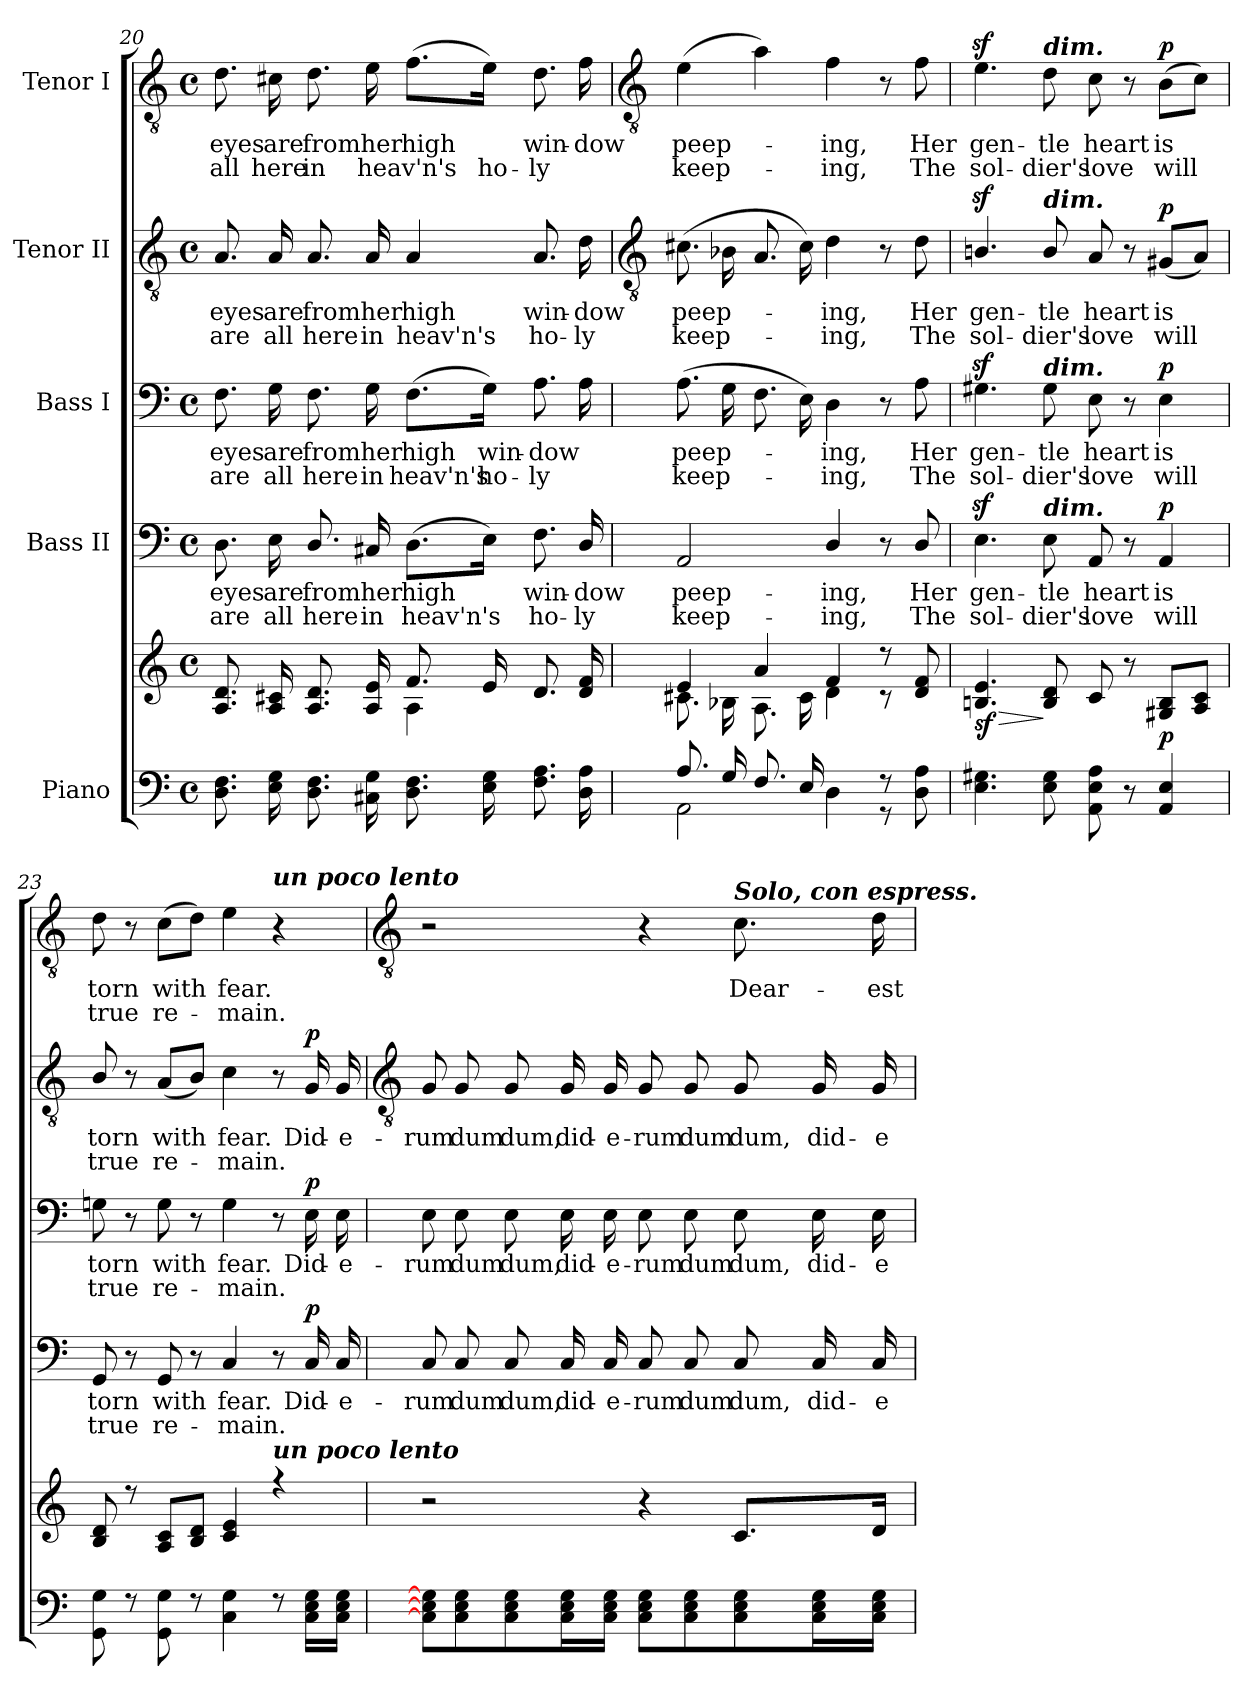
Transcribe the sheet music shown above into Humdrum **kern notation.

**kern	**kern	**dynam	**kern	**text	**text	**dynam	**kern	**text	**text	**dynam	**kern	**text	**text	**dynam	**kern	**text	**text	**dynam
*part5	*part5	*part5	*part4	*part4	*part4	*part4	*part3	*part3	*part3	*part3	*part2	*part2	*part2	*part2	*part1	*part1	*part1	*part1
*staff6	*staff5	*staff5/6	*staff4	*staff4	*staff4	*staff4	*staff3	*staff3	*staff3	*staff3	*staff2	*staff2	*staff2	*staff2	*staff1	*staff1	*staff1	*staff1
*I"Piano	*	*	*I"Bass II	*	*	*	*I"Bass I	*	*	*	*I"Tenor II	*	*	*	*I"Tenor I	*	*	*
*clefF4	*clefG2	*	*clefF4	*	*	*	*clefF4	*	*	*	*clefGv2	*	*	*	*clefGv2	*	*	*
*k[]	*k[]	*	*k[]	*	*	*	*k[]	*	*	*	*k[]	*	*	*	*k[]	*	*	*
*C:	*C:	*	*C:	*	*	*	*C:	*	*	*	*C:	*	*	*	*C:	*	*	*
*M4/4	*M4/4	*	*M4/4	*	*	*	*M4/4	*	*	*	*M4/4	*	*	*	*M4/4	*	*	*
*met(c)	*met(c)	*	*met(c)	*	*	*	*met(c)	*	*	*	*met(c)	*	*	*	*met(c)	*	*	*
=20	=20	=20	=20	=20	=20	=20	=20	=20	=20	=20	=20	=20	=20	=20	=20	=20	=20	=20
*^	*^	*	*	*	*	*	*	*	*	*	*	*	*	*	*	*	*	*
!	!	!	!	!	!	!LO:LY:b	!LO:LY:b	!	!	!LO:LY:b	!LO:LY:b	!	!	!LO:LY:b	!LO:LY:b	!	!	!LO:LY:b	!LO:LY:b	!
8.D\ 8.F\L	2ryy	8.A/ 8.d/L	2ryy	.	8.D	eyes	are	.	8.F	eyes	are	.	8.A	eyes	are	.	8.d	eyes	all	.
!	!	!	!	!	!	!LO:LY:b	!LO:LY:b	!	!	!LO:LY:b	!LO:LY:b	!	!	!LO:LY:b	!LO:LY:b	!	!	!LO:LY:b	!LO:LY:b	!
16E\ 16G\L	.	16A/ 16c#X/L	.	.	16E	are	all	.	16G	are	all	.	16A	are	all	.	16c#X	are	here	.
!	!	!	!	!	!	!LO:LY:b	!LO:LY:b	!	!	!LO:LY:b	!LO:LY:b	!	!	!LO:LY:b	!LO:LY:b	!	!	!LO:LY:b	!LO:LY:b	!
8.D\ 8.F\	.	8.A/ 8.d/	.	.	8.D/	from	here	.	8.F	from	here	.	8.A	from	here	.	8.d	from	in	.
!	!	!	!	!	!	!LO:LY:b	!LO:LY:b	!	!	!LO:LY:b	!LO:LY:b	!	!	!LO:LY:b	!LO:LY:b	!	!	!LO:LY:b	!LO:LY:b	!
16C#X\ 16G\J	.	16A/ 16e/J	.	.	16C#X	her	in	.	16G	her	in	.	16A	her	in	.	16e	her	heav'n's	.
!	!	!	!	!	!	!LO:LY:b	!LO:LY:b	!	!	!LO:LY:b	!LO:LY:b	!	!	!LO:LY:b	!LO:LY:b	!	!	!LO:LY:b	!	!
8.D\ 8.F\L	2ryy	8.f/L	4A\	.	(>8.DL	high	heav'n's	.	(>8.FL	high	heav'n's	.	4A	high	heav'n's	.	(>8.fL	high	.	.
!	!	!	!	!	!	!	!	!	!	!LO:LY:b	!LO:LY:b	!	!	!	!	!	!	!	!LO:LY:b	!
16E\ 16G\L	.	16e/L	.	.	16EJ)	.	.	.	16GJ)	win-	-ho-	.	.	.	.	.	16eJ)	.	ho-	.
!	!	!	!	!	!	!LO:LY:b	!LO:LY:b	!	!	!LO:LY:b	!LO:LY:b	!	!	!LO:LY:b	!LO:LY:b	!	!	!LO:LY:b	!LO:LY:b	!
8.F\ 8.A\	.	8.d/	4ryy	.	8.F	win-	-ho-	.	8.A	-dow	ly	.	8.A	win-	-ho-	.	8.d	-win-	-ly	.
!	!	!	!	!	!	!LO:LY:b	!LO:LY:b	!	!	!	!	!	!	!LO:LY:b	!LO:LY:b	!	!	!LO:LY:b	!	!
16D\ 16A\J	.	16d/ 16f/J	.	.	16D/	-dow	ly	.	16A	.	.	.	16d	-dow	ly	.	16f	dow	.	.
!!LO:LB:g=z
=21	=21	=21	=21	=21	=21	=21	=21	=21	=21	=21	=21	=21	=21	=21	=21	=21	=21	=21	=21	=21
*	*	*	*	*	*	*	*	*	*	*	*	*	*clefGv2	*	*	*	*clefGv2	*	*	*
!	!	!	!	!	!	!LO:LY:b	!LO:LY:b	!	!	!LO:LY:b	!LO:LY:b	!	!	!LO:LY:b	!LO:LY:b	!	!	!LO:LY:b	!LO:LY:b	!
8.A/L	2AA\	4e/	8.c#X\L	.	2AA	peep-	-keep-	.	(>8.AL	peep-	keep-	.	(>8.c#XL	peep-	keep-	.	(>4e	peep-	keep-	.
16G/L	.	.	16B-X\L	.	.	.	.	.	16GL	.	.	.	16B-XL	.	.	.	.	.	.	.
8.F/	.	4a/	8.A\	.	.	.	.	.	8.F	.	.	.	8.A	.	.	.	4a)	.	.	.
16E/J	.	.	16c#\J	.	.	.	.	.	16EJ)	.	.	.	16c#J)	.	.	.	.	.	.	.
!	!	!	!	!	!	!LO:LY:b	!LO:LY:b	!	!	!LO:LY:b	!LO:LY:b	!	!	!LO:LY:b	!LO:LY:b	!	!	!LO:LY:b	!LO:LY:b	!
4D\	4ryy	4f/	4d\	.	4D/	-ing,	ing,	.	4D	ing,	ing,	.	4d	ing,	ing,	.	4f	ing,	ing,	.
8r	8r	8r	8r	.	8r	.	.	.	8r	.	.	.	8r	.	.	.	8r	.	.	.
!	!	!	!	!	!	!LO:LY:b	!LO:LY:b	!	!	!LO:LY:b	!LO:LY:b	!	!	!LO:LY:b	!LO:LY:b	!	!	!LO:LY:b	!LO:LY:b	!
8D\ 8A\	8ryy	8d/ 8f/	8ryy	.	8D/	Her	The	.	8A	Her	The	.	8d	Her	The	.	8f	Her	The	.
=22	=22	=22	=22	=22	=22	=22	=22	=22	=22	=22	=22	=22	=22	=22	=22	=22	=22	=22	=22	=22
!	!	!	!	!LO:HP:b	!	!LO:LY:b	!LO:LY:b	!	!	!LO:LY:b	!LO:LY:b	!	!	!LO:LY:b	!LO:LY:b	!	!	!LO:LY:b	!LO:LY:b	!
!	!	!	!	!LO:DY:n=1:b	!	!	!	!	!	!	!	!	!	!	!	!	!	!	!	!
4.E\ 4.G#X\	2ryy	4.Bn/ 4.e/	2ryy	> sf	4.Ez<	gen-	-sol-	.	4.G#Xz<	gen-	-sol-	.	4.Bnz</	gen-	-sol-	.	4.ez<	gen-	-sol-	.
!	!	!	!	!	!	!	!	!	!	!	!	!	!	!	!	!	!LO:TX:a:Bi:t=dim.	!	!	!
!	!	!	!	!	!	!	!	!	!	!	!	!	!LO:TX:a:Bi:t=dim.	!	!	!	!	!	!	!
!	!	!	!	!	!	!	!	!	!LO:TX:a:Bi:t=dim.	!	!	!	!	!	!	!	!	!	!	!
!	!	!	!	!	!LO:TX:a:Bi:t=dim.	!	!	!	!	!	!	!	!	!	!	!	!	!	!	!
!	!	!	!	!	!	!LO:LY:b	!LO:LY:b	!	!	!LO:LY:b	!LO:LY:b	!	!	!LO:LY:b	!LO:LY:b	!	!	!LO:LY:b	!LO:LY:b	!
8E\ 8G#\	.	8B/ 8d/	.	]	8E	-tle	dier's	.	8G#	-tle	dier's	.	8B/	-tle	dier's	.	8d	-tle	dier's	.
!	!	!	!	!	!	!LO:LY:b	!LO:LY:b	!	!	!LO:LY:b	!LO:LY:b	!	!	!LO:LY:b	!LO:LY:b	!	!	!LO:LY:b	!LO:LY:b	!
8AA\ 8E\ 8A\	2ryy	8c/	2ryy	.	8AA	heart	love	.	8E	heart	love	.	8A	heart	love	.	8c	heart	love	.
8r	.	8r	.	.	8r	.	.	.	8r	.	.	.	8r	.	.	.	8r	.	.	.
!	!	!	!	!LO:DY:n=2:b	!	!LO:LY:b	!LO:LY:b	!LO:DY:b	!	!LO:LY:b	!LO:LY:b	!LO:DY:b	!	!LO:LY:b	!LO:LY:b	!LO:DY:b	!	!LO:LY:b	!LO:LY:b	!LO:DY:b
4AA/ 4E/	.	8G#X/ 8B/L	.	p	4AA	is	will	p	4E	is	will	p	(<8G#XL	is	will	p	(>8BL	is	will	p
.	.	8A/ 8c/J	.	.	.	.	.	.	.	.	.	.	8AJ)	.	.	.	8cJ)	.	.	.
=23	=23	=23	=23	=23	=23	=23	=23	=23	=23	=23	=23	=23	=23	=23	=23	=23	=23	=23	=23	=23
!	!	!	!	!	!	!LO:LY:b	!LO:LY:b	!	!	!LO:LY:b	!LO:LY:b	!	!	!LO:LY:b	!LO:LY:b	!	!	!LO:LY:b	!LO:LY:b	!
8GG\ 8G\	1ryy	8B/ 8d/	1ryy	.	8GG	torn	true	.	8Gn	torn	true	.	8B/	torn	true	.	8d	torn	true	.
8r	.	8r	.	.	8r	.	.	.	8r	.	.	.	8r	.	.	.	8r	.	.	.
!	!	!	!	!	!	!LO:LY:b	!LO:LY:b	!	!	!LO:LY:b	!LO:LY:b	!	!	!LO:LY:b	!LO:LY:b	!	!	!LO:LY:b	!LO:LY:b	!
8GG\ 8G\	.	8A/ 8c/L	.	.	8GG	with	re-	.	8G	with	re-	.	(<8AL	with	re-	.	(>8cL	with	re-	.
8r	.	8B/ 8d/J	.	.	8r	.	.	.	8r	.	.	.	8BJ)	.	.	.	8dJ)	.	.	.
!	!	!	!	!	!	!LO:LY:b	!LO:LY:b	!	!	!LO:LY:b	!LO:LY:b	!	!	!LO:LY:b	!LO:LY:b	!	!	!LO:LY:b	!LO:LY:b	!
4C\ 4G\	.	4c/ 4e/	.	.	4C	-fear.	main.	.	4G	-fear.	main.	.	4c	fear.	main.	.	4e	fear.	main.	.
!	!	!	!	!	!	!	!	!	!	!	!	!	!	!	!	!	!LO:TX:a:Bi:t=un poco lento	!	!	!
!	!	!LO:TX:a:Bi:t=un poco lento	!	!	!	!	!	!	!	!	!	!	!	!	!	!	!	!	!	!
8r	.	4r	.	.	8r	.	.	.	8r	.	.	.	8r	.	.	.	4r	.	.	.
!	!	!	!	!	!	!LO:LY:b	!	!LO:DY:b	!	!LO:LY:b	!	!LO:DY:b	!	!LO:LY:b	!	!LO:DY:b	!	!	!	!
16C\ 16E\ 16G\LL	.	.	.	.	16C	Did-	.	p	16E	Did-	.	p	16G	Did-	.	p	.	.	.	.
!	!	!	!	!	!	!LO:LY:b	!	!	!	!LO:LY:b	!	!	!	!LO:LY:b	!	!	!	!	!	!
16C\ 16E\ 16G\JJ	.	.	.	.	16C	-e-	.	.	16E	-e-	.	.	16G	-e-	.	.	.	.	.	.
*v	*v	*	*	*	*	*	*	*	*	*	*	*	*	*	*	*	*	*	*	*
*	*v	*v	*	*	*	*	*	*	*	*	*	*	*	*	*	*	*	*	*
!!LO:LB:g=z
=24	=24	=24	=24	=24	=24	=24	=24	=24	=24	=24	=24	=24	=24	=24	=24	=24	=24	=24
*	*	*	*	*	*	*	*	*	*	*	*clefGv2	*	*	*	*clefGv2	*	*	*
!	!	!	!	!LO:LY:b	!	!	!	!LO:LY:b	!	!	!	!LO:LY:b	!	!	!	!	!	!
8C] 8E] 8G]L	2r	.	8C	-rum	.	.	8E	-rum	.	.	8G	-rum	.	.	2r	.	.	.
!	!	!	!	!LO:LY:b	!	!	!	!LO:LY:b	!	!	!	!LO:LY:b	!	!	!	!	!	!
8C 8E 8G	.	.	8C	dum	.	.	8E	dum	.	.	8G	dum	.	.	.	.	.	.
!	!	!	!	!LO:LY:b	!	!	!	!LO:LY:b	!	!	!	!LO:LY:b	!	!	!	!	!	!
8C 8E 8G	.	.	8C	dum,	.	.	8E	dum,	.	.	8G	dum,	.	.	.	.	.	.
!	!	!	!	!LO:LY:b	!	!	!	!LO:LY:b	!	!	!	!LO:LY:b	!	!	!	!	!	!
16C 16E 16GL	.	.	16C	did-	.	.	16E	did-	.	.	16G	did-	.	.	.	.	.	.
!	!	!	!	!LO:LY:b	!	!	!	!LO:LY:b	!	!	!	!LO:LY:b	!	!	!	!	!	!
16C 16E 16GJJ	.	.	16C	-e-	.	.	16E	-e-	.	.	16G	-e-	.	.	.	.	.	.
!	!	!	!	!LO:LY:b	!	!	!	!LO:LY:b	!	!	!	!LO:LY:b	!	!	!	!	!	!
8C 8E 8GL	4r	.	8C	-rum	.	.	8E	-rum	.	.	8G	-rum	.	.	4r	.	.	.
!	!	!	!	!LO:LY:b	!	!	!	!LO:LY:b	!	!	!	!LO:LY:b	!	!	!	!	!	!
8C 8E 8G	.	.	8C	dum	.	.	8E	dum	.	.	8G	dum	.	.	.	.	.	.
!	!	!	!	!	!	!	!	!	!	!	!	!	!	!	!LO:TX:a:Bi:t=Solo, con espress.	!	!	!
!	!	!	!	!LO:LY:b	!	!	!	!LO:LY:b	!	!	!	!LO:LY:b	!	!	!	!LO:LY:b	!	!
8C 8E 8G	8.cL	.	8C	dum,	.	.	8E	dum,	.	.	8G	dum,	.	.	8.c	Dear-	.	.
!	!	!	!	!LO:LY:b	!	!	!	!LO:LY:b	!	!	!	!LO:LY:b	!	!	!	!	!	!
16C 16E 16GL	.	.	16C	did-	.	.	16E	did-	.	.	16G	did-	.	.	.	.	.	.
!	!	!	!	!LO:LY:b	!	!	!	!LO:LY:b	!	!	!	!LO:LY:b	!	!	!	!LO:LY:b	!	!
16C 16E 16GJJ	16dJ	.	16C	-e-	.	.	16E	-e-	.	.	16G	-e-	.	.	16d	-est	.	.
=	=	=	=	=	=	=	=	=	=	=	=	=	=	=	=	=	=	=
*-	*-	*-	*-	*-	*-	*-	*-	*-	*-	*-	*-	*-	*-	*-	*-	*-	*-	*-
